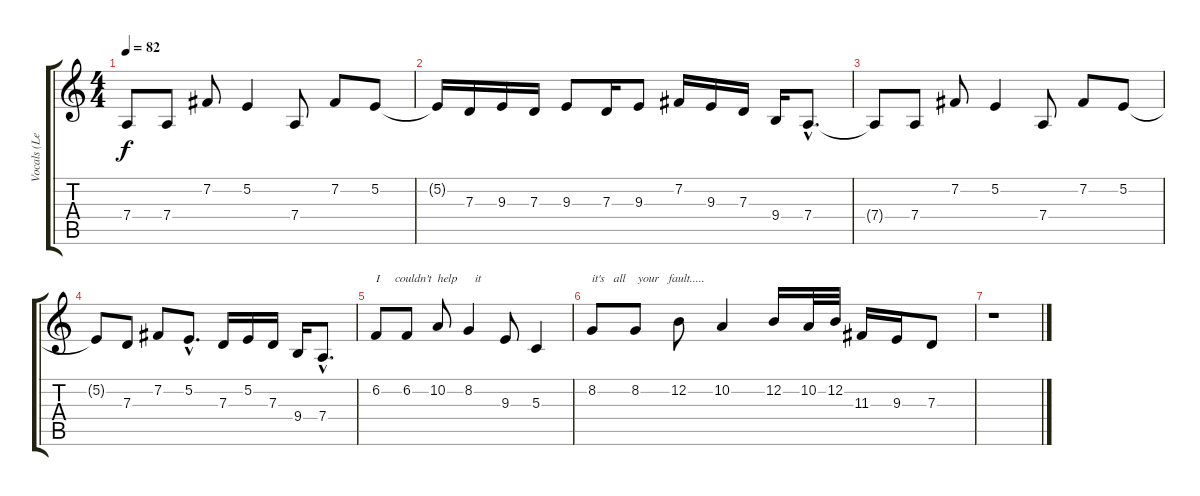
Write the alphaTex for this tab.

\track ("Vocals (Lead)" "Vocals (Le") {instrument synthvoice}
\staff {score tabs}
\tuning (E4 B3 G3 D3 A2 E2) {hide}
\ts (4 4)
\tempo 82
\clef g2
\ks c
7.4{t}.8{dy f} 7.4.8 7.2.8 5.2.4 7.4.8 7.2.8 5.2.8 |
5.2{t}.16 7.3.16 9.3.16 7.3.16 9.3.8 7.3.16 9.3.8 7.2.16 9.3.16 7.3.16 9.4.16 7.4{hac}.8{d} |
7.4{t}.8 7.4.8 7.2.8 5.2.4 7.4.8 7.2.8 5.2.8 |
5.2{t}.8 7.3.8 7.2.8 5.2{hac}.8{d} 7.3.16 5.2.16 7.3.16 9.4.16 7.4{hac}.8{d} |
6.2.8{txt "I     couldn't  help      it"} 6.2.8 10.2.8 8.2.4 9.3.8 5.3.4 |
8.2.8{txt "it's   all    your   fault....."} 8.2.8 12.2.8 10.2.4 12.2.16 10.2.32 12.2.32 11.3.16 9.3.16 7.3.8 |
r.1
